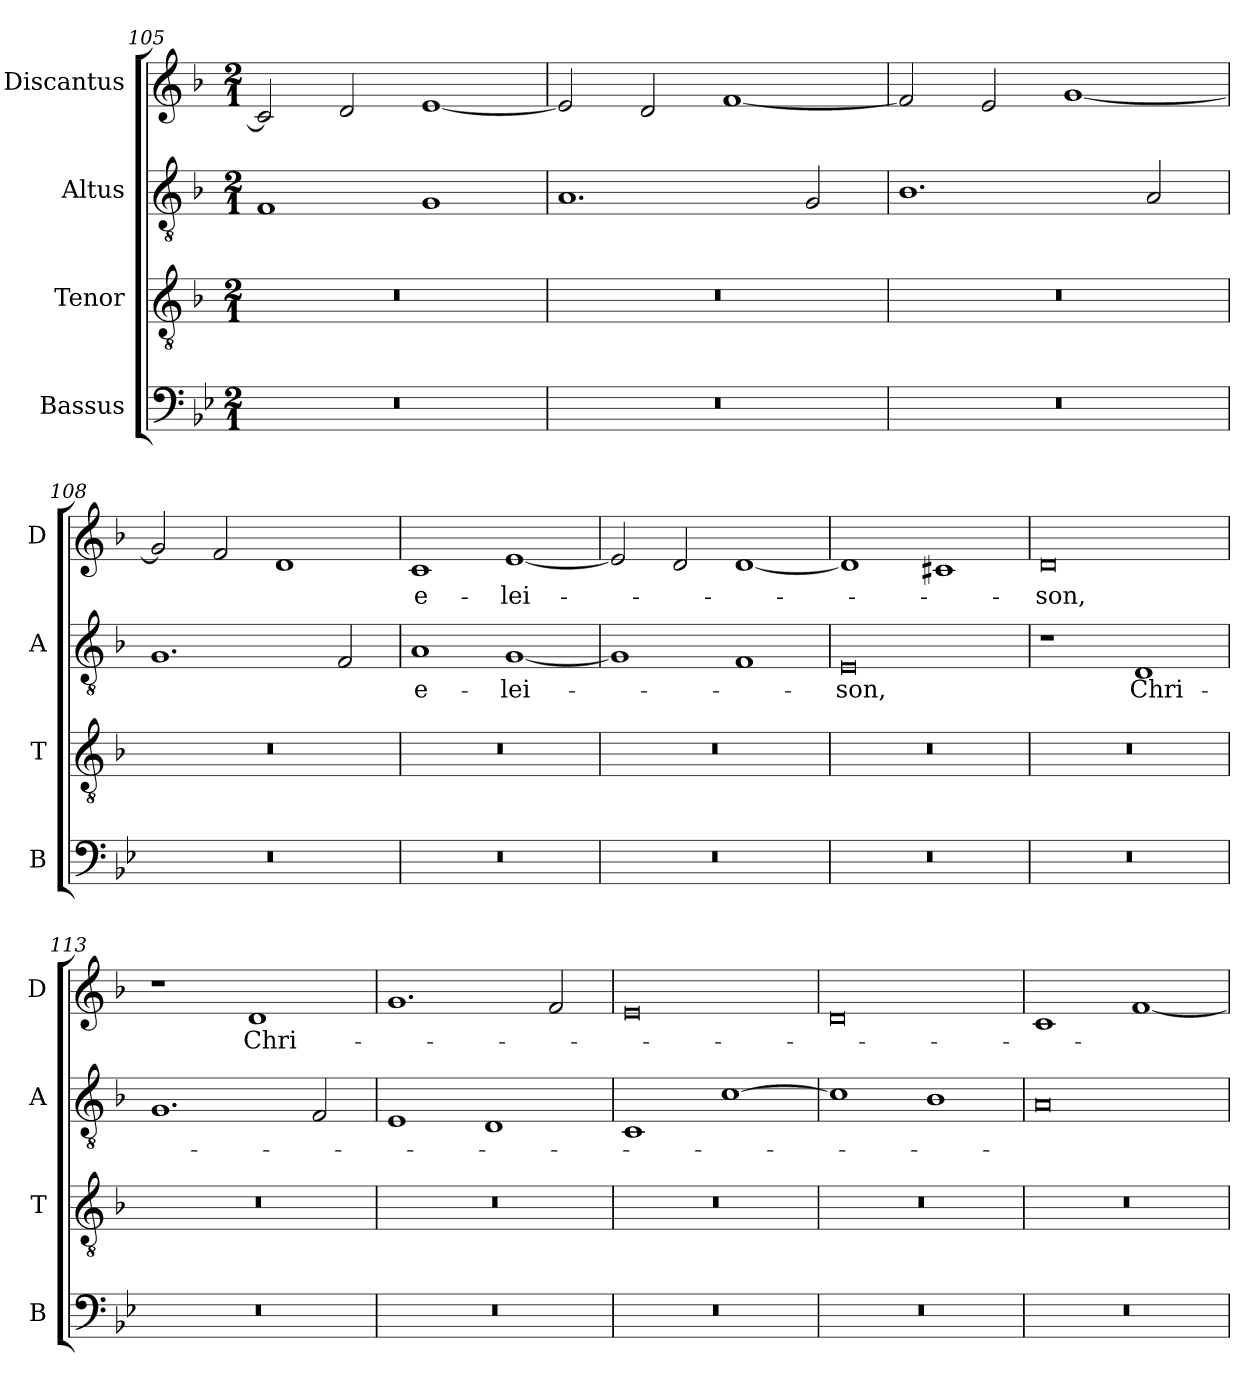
**kern	**kern	**kern	**text	**kern	**text
*part4	*part3	*part2	*part2	*part1	*part1
*staff4	*staff3	*staff2	*staff2	*staff1	*staff1
*I"Bassus	*I"Tenor	*I"Altus	*	*I"Discantus	*
*I'B	*I'T	*I'A	*	*I'D	*
*clefF4	*clefGv2	*clefGv2	*	*clefG2	*
*k[b-e-]	*k[b-]	*k[b-]	*	*k[b-]	*
*M2/1	*M2/1	*M2/1	*	*M2/1	*
=105	=105	=105	=105	=105	=105
0r	0r	1F	.	2c]	.
.	.	.	.	2d	.
.	.	1G	.	[1e	.
=106	=106	=106	=106	=106	=106
0r	0r	1.A	.	2e]	.
.	.	.	.	2d	.
.	.	.	.	[1f	.
.	.	2G	.	.	.
=107	=107	=107	=107	=107	=107
0r	0r	1.B-	.	2f]	.
.	.	.	.	2e	.
.	.	.	.	[1g	.
.	.	2A	.	.	.
=108	=108	=108	=108	=108	=108
0r	0r	1.G	.	2g]	.
.	.	.	.	2f	.
.	.	.	.	1d	.
.	.	2F	.	.	.
=109	=109	=109	=109	=109	=109
0r	0r	1A	e-	1c	e-
.	.	[1G	-lei-	[1e	-lei-
=110	=110	=110	=110	=110	=110
0r	0r	1G]	.	2e]	.
.	.	.	.	2d	.
.	.	1F	.	[1d	.
=111	=111	=111	=111	=111	=111
0r	0r	0E	-son,	1d]	.
.	.	.	.	1c#X	.
=112	=112	=112	=112	=112	=112
0r	0r	1r	.	0d	-son,
.	.	1D	Chri-	.	.
=113	=113	=113	=113	=113	=113
0r	0r	1.G	.	1r	.
.	.	.	.	1d	Chri-
.	.	2F	.	.	.
=114	=114	=114	=114	=114	=114
0r	0r	1E	.	1.g	.
.	.	1D	.	.	.
.	.	.	.	2f	.
=115	=115	=115	=115	=115	=115
0r	0r	1C	.	0e	.
.	.	[1c	.	.	.
=116	=116	=116	=116	=116	=116
0r	0r	1c]	.	0d	.
.	.	1B-	.	.	.
=117	=117	=117	=117	=117	=117
0r	0r	0A	.	1c	.
.	.	.	.	[1f	.
=	=	=	=	=	=
*-	*-	*-	*-	*-	*-
